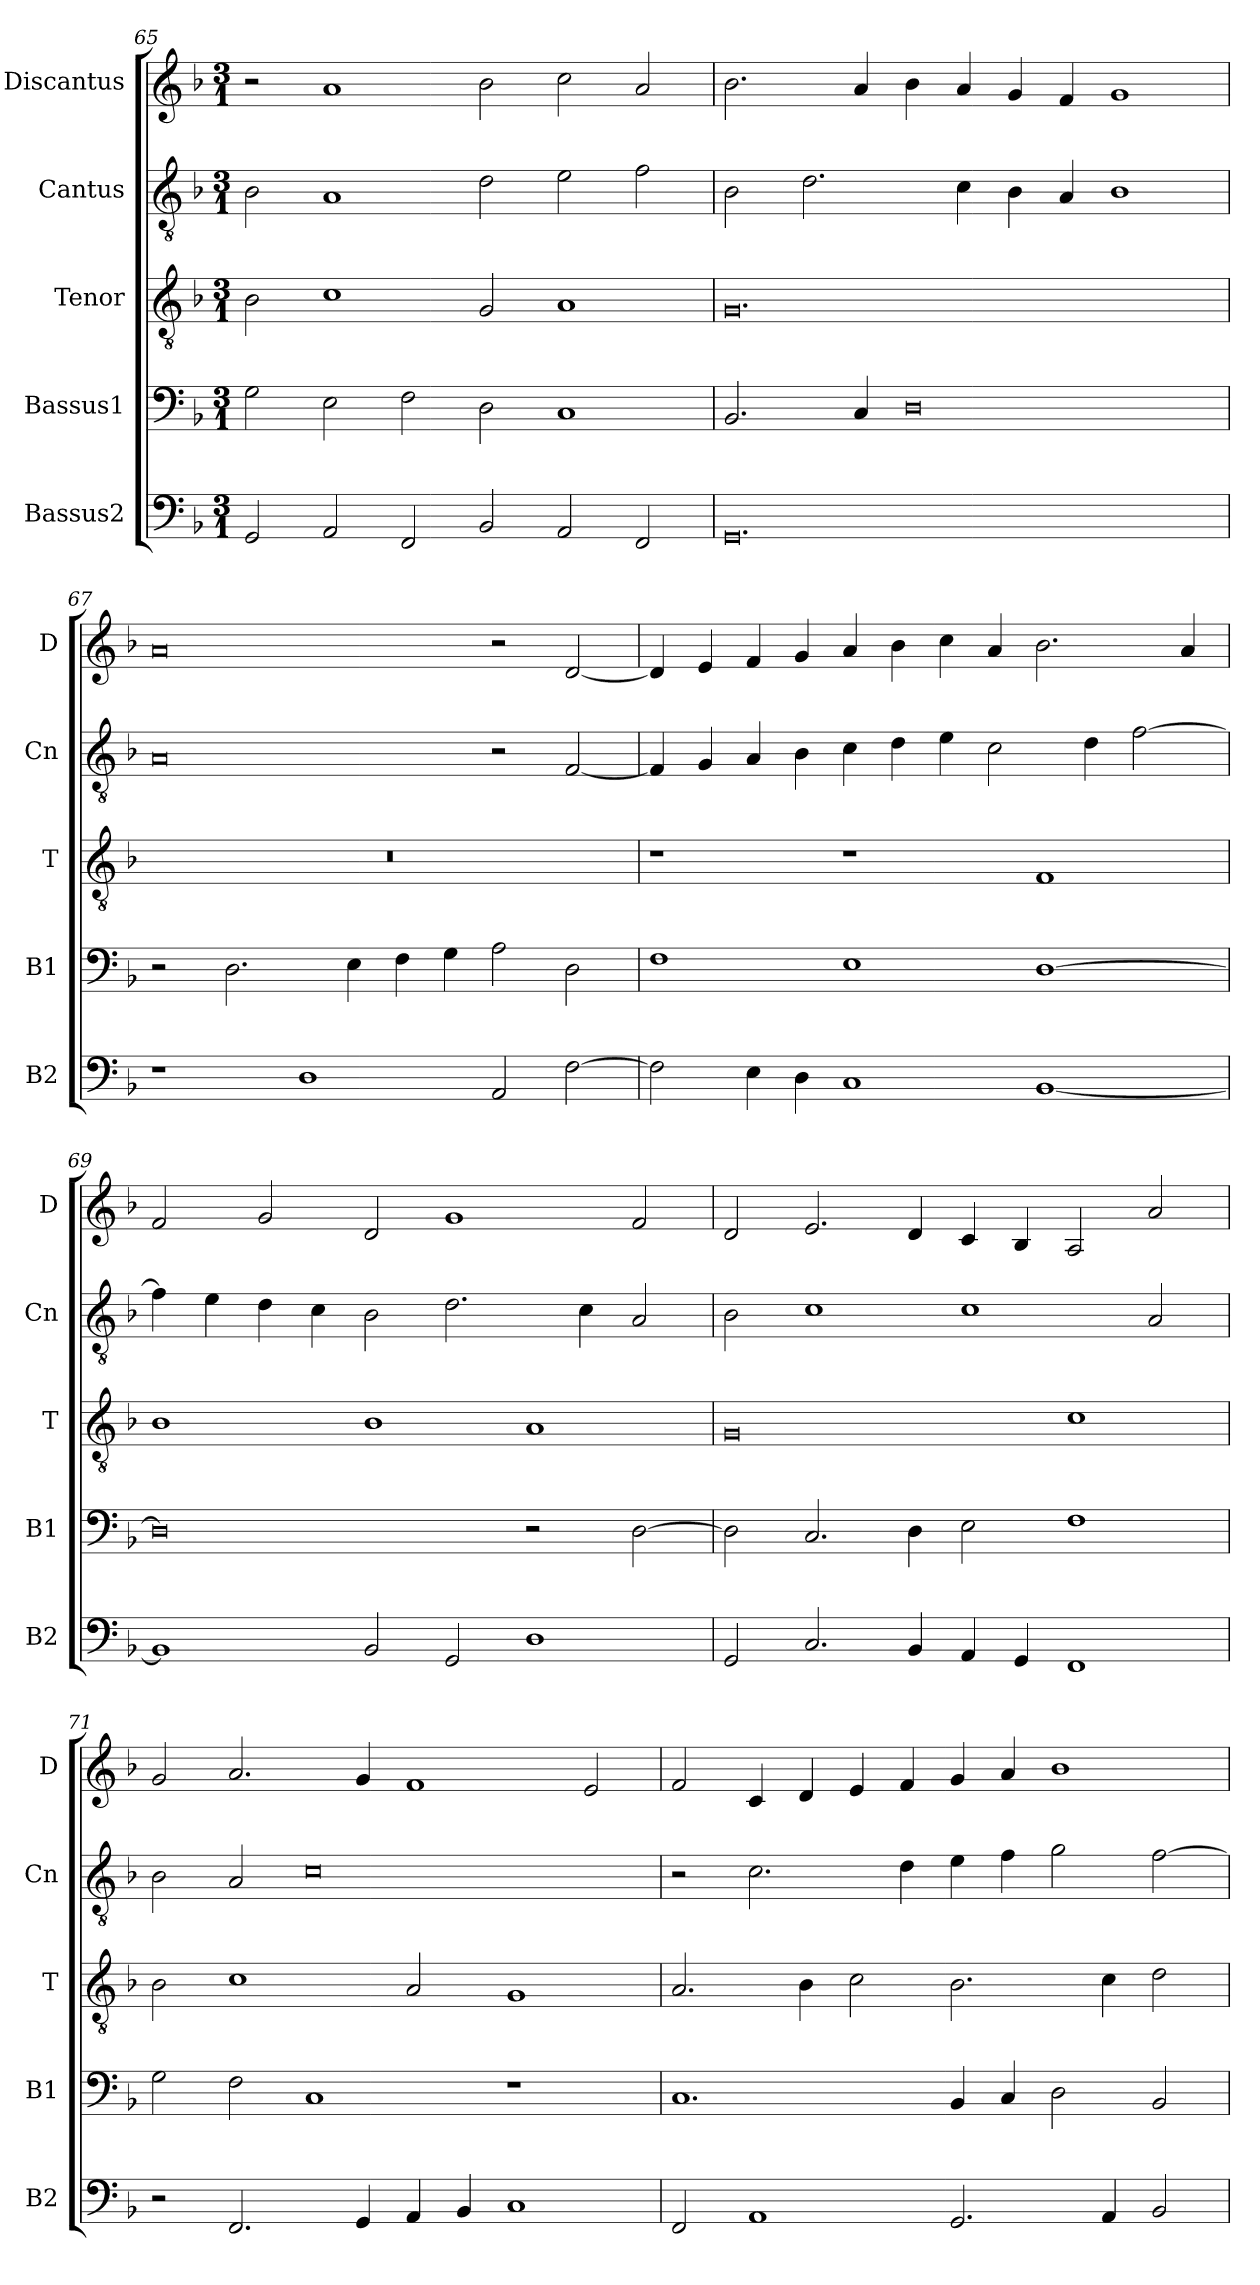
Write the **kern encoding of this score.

**kern	**kern	**kern	**kern	**kern
*part5	*part4	*part3	*part2	*part1
*staff5	*staff4	*staff3	*staff2	*staff1
*I"Bassus2	*I"Bassus1	*I"Tenor	*I"Cantus	*I"Discantus
*I'B2	*I'B1	*I'T	*I'Cn	*I'D
*clefF4	*clefF4	*clefGv2	*clefGv2	*clefG2
*k[b-]	*k[b-]	*k[b-]	*k[b-]	*k[b-]
*M3/1	*M3/1	*M3/1	*M3/1	*M3/1
=65	=65	=65	=65	=65
2GG/	2G\	2B-\	2B-\	2r
2AA/	2E\	1c	1A	1a
2FF/	2F\	.	.	.
2BB-/	2D\	2G/	2d\	2b-\
2AA/	1C	1A	2e\	2cc\
2FF/	.	.	2f\	2a/
=66	=66	=66	=66	=66
0.GG	2.BB-/	0.G	2B-\	2.b-\
.	.	.	2.d\	.
.	4C/	.	.	4a/
.	0D	.	.	4b-\
.	.	.	4c\	4a/
.	.	.	4B-\	4g/
.	.	.	4A/	4f/
.	.	.	1B-	1g
=67	=67	=67	=67	=67
1r	2r	0.r	0A	0a
.	2.D\	.	.	.
1D	.	.	.	.
.	4E\	.	.	.
.	4F\	.	.	.
.	4G\	.	.	.
2AA/	2A\	.	2r	2r
[2F\	2D\	.	[2F/	[2d/
=68	=68	=68	=68	=68
2F\]	1F	1r	4F/]	4d/]
.	.	.	4G/	4e/
4E\	.	.	4A/	4f/
4D\	.	.	4B-\	4g/
1C	1E	1r	4c\	4a/
.	.	.	4d\	4b-\
.	.	.	4e\	4cc\
.	.	.	2c\	4a/
[1BB-	[1D	1F	.	2.b-\
.	.	.	4d\	.
.	.	.	[2f\	.
.	.	.	.	4a/
=69	=69	=69	=69	=69
1BB-]	0D]	1B-	4f\]	2f/
.	.	.	4e\	.
.	.	.	4d\	2g/
.	.	.	4c\	.
2BB-/	.	1B-	2B-\	2d/
2GG/	.	.	2.d\	1g
1D	2r	1A	.	.
.	.	.	4c\	.
.	[2D\	.	2A/	2f/
=70	=70	=70	=70	=70
2GG/	2D\]	0G	2B-\	2d/
2.C/	2.C/	.	1c	2.e/
4BB-/	4D\	.	.	4d/
4AA/	2E\	.	1c	4c/
4GG/	.	.	.	4B-/
1FF	1F	1c	.	2A/
.	.	.	2A/	2a/
=71	=71	=71	=71	=71
2r	2G\	2B-\	2B-\	2g/
2.FF/	2F\	1c	2A/	2.a/
.	1C	.	0c	.
4GG/	.	.	.	4g/
4AA/	.	2A/	.	1f
4BB-/	.	.	.	.
1C	1r	1G	.	.
.	.	.	.	2e/
=72	=72	=72	=72	=72
2FF/	1.C	2.A/	2r	2f/
1AA	.	.	2.c\	4c/
.	.	4B-\	.	4d/
.	.	2c\	.	4e/
.	.	.	4d\	4f/
2.GG/	4BB-/	2.B-\	4e\	4g/
.	4C/	.	4f\	4a/
.	2D\	.	2g\	1b-
4AA/	.	4c\	.	.
2BB-/	2BB-/	2d\	[2f\	.
=	=	=	=	=
*-	*-	*-	*-	*-
